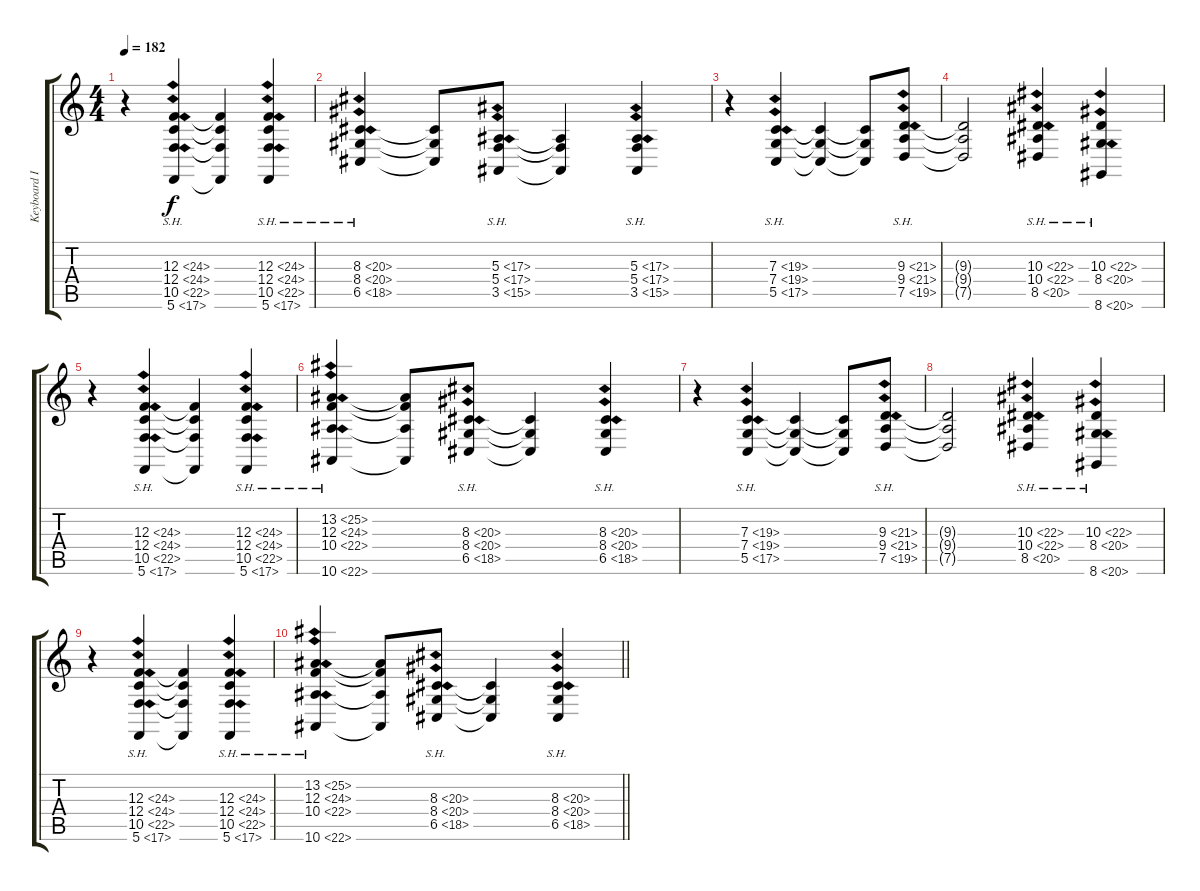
\track ("Keyboard I" "Keyboard I") {instrument tremolostrings}
\staff {score tabs}
\tuning (D4 A3 F3 C3 G2 C2) {hide}
\ts (4 4)
\tempo 182
\clef g2
\ks c
r.4{dy f} (12.3{sh 12} 12.4{sh 12} 10.5{sh 12} 5.6{sh 12}).4 (12.3{t} 12.4{t} 10.5{t} 5.6{t}).4 (12.3{sh 12} 12.4{sh 12} 10.5{sh 12} 5.6{sh 12}).4 |
(8.3{sh 12} 8.4{sh 12} 6.5{sh 12}).4 (8.3{t} 8.4{t} 6.5{t}).8 (5.3{sh 12} 5.4{sh 12} 3.5{sh 12}).8 (5.3{t} 5.4{t} 3.5{t}).4 (5.3{sh 12} 5.4{sh 12} 3.5{sh 12}).4 |
r.4 (7.3{sh 12} 7.4{sh 12} 5.5{sh 12}).4 (7.3{t} 7.4{t} 5.5{t}).4 (7.3{t} 7.4{t} 5.5{t}).8 (9.3{sh 12} 9.4{sh 12} 7.5{sh 12}).8 |
(9.3{t} 9.4{t} 7.5{t}).2 (10.3{sh 12} 10.4{sh 12} 8.5{sh 12}).4 (10.3{sh 12} 8.4{sh 12} 8.6{sh 12}).4 |
r.4 (12.3{sh 12} 12.4{sh 12} 10.5{sh 12} 5.6{sh 12}).4 (12.3{t} 12.4{t} 10.5{t} 5.6{t}).4 (12.3{sh 12} 12.4{sh 12} 10.5{sh 12} 5.6{sh 12}).4 |
(13.2{sh 12} 12.3{sh 12} 10.4{sh 12} 10.6{sh 12}).4 (13.2{t} 12.3{t} 10.4{t} 10.6{t}).8 (8.3{sh 12} 8.4{sh 12} 6.5{sh 12}).8 (8.3{t} 8.4{t} 6.5{t}).4 (8.3{sh 12} 8.4{sh 12} 6.5{sh 12}).4 |
r.4 (7.3{sh 12} 7.4{sh 12} 5.5{sh 12}).4 (7.3{t} 7.4{t} 5.5{t}).4 (7.3{t} 7.4{t} 5.5{t}).8 (9.3{sh 12} 9.4{sh 12} 7.5{sh 12}).8 |
(9.3{t} 9.4{t} 7.5{t}).2 (10.3{sh 12} 10.4{sh 12} 8.5{sh 12}).4 (10.3{sh 12} 8.4{sh 12} 8.6{sh 12}).4 |
r.4 (12.3{sh 12} 12.4{sh 12} 10.5{sh 12} 5.6{sh 12}).4 (12.3{t} 12.4{t} 10.5{t} 5.6{t}).4 (12.3{sh 12} 12.4{sh 12} 10.5{sh 12} 5.6{sh 12}).4 |
\barLineRight lightlight
(13.2{sh 12} 12.3{sh 12} 10.4{sh 12} 10.6{sh 12}).4 (13.2{t} 12.3{t} 10.4{t} 10.6{t}).8 (8.3{sh 12} 8.4{sh 12} 6.5{sh 12}).8 (8.3{t} 8.4{t} 6.5{t}).4 (8.3{sh 12} 8.4{sh 12} 6.5{sh 12}).4
